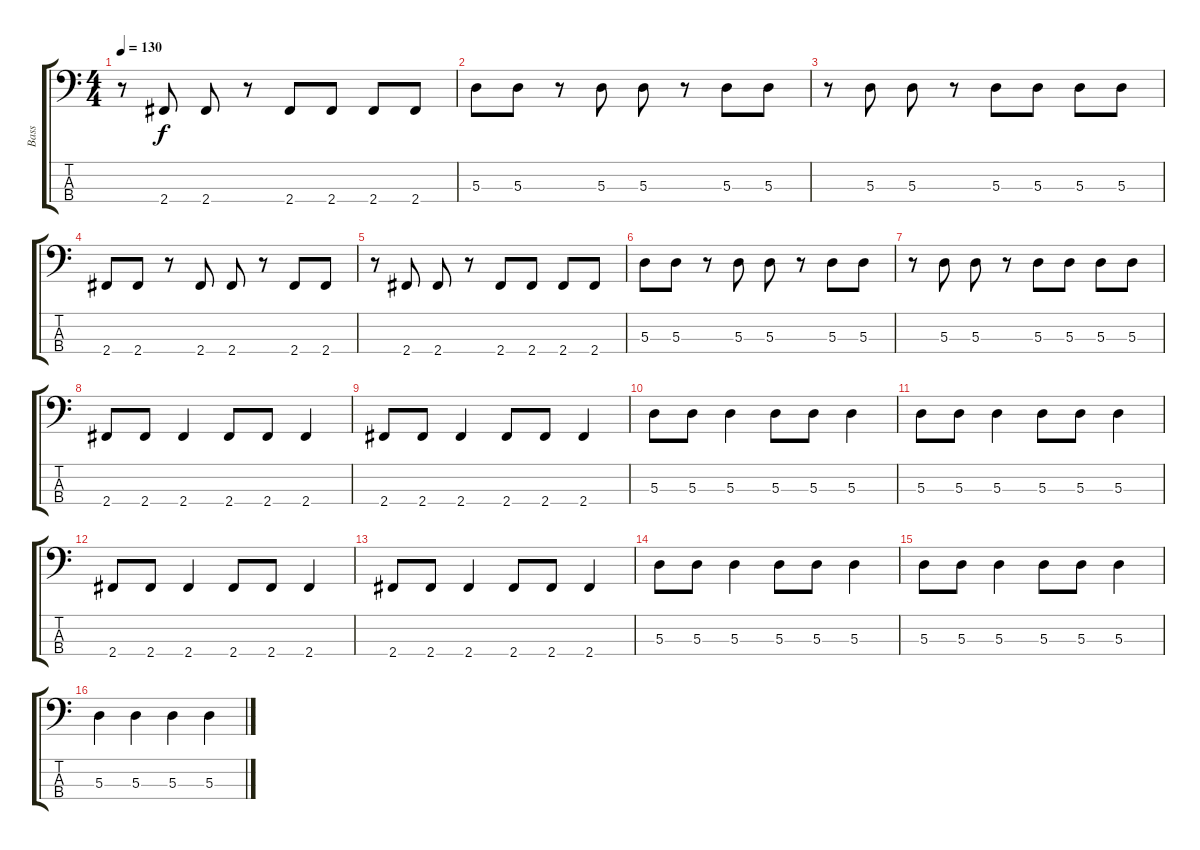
\track ("Bass" "Bass") {instrument electricbassfinger}
\staff {score tabs}
\tuning (G2 D2 A1 E1) {hide}
\ts (4 4)
\tempo 130
\clef f4
\ks c
r.8{dy f} 2.4.8 2.4.8 r.8 2.4.8 2.4.8 2.4.8 2.4.8 |
5.3.8 5.3.8 r.8 5.3.8 5.3.8 r.8 5.3.8 5.3.8 |
r.8 5.3.8 5.3.8 r.8 5.3.8 5.3.8 5.3.8 5.3.8 |
2.4.8 2.4.8 r.8 2.4.8 2.4.8 r.8 2.4.8 2.4.8 |
r.8 2.4.8 2.4.8 r.8 2.4.8 2.4.8 2.4.8 2.4.8 |
5.3.8 5.3.8 r.8 5.3.8 5.3.8 r.8 5.3.8 5.3.8 |
r.8 5.3.8 5.3.8 r.8 5.3.8 5.3.8 5.3.8 5.3.8 |
2.4.8 2.4.8 2.4.4 2.4.8 2.4.8 2.4.4 |
2.4.8 2.4.8 2.4.4 2.4.8 2.4.8 2.4.4 |
5.3.8 5.3.8 5.3.4 5.3.8 5.3.8 5.3.4 |
5.3.8 5.3.8 5.3.4 5.3.8 5.3.8 5.3.4 |
2.4.8 2.4.8 2.4.4 2.4.8 2.4.8 2.4.4 |
2.4.8 2.4.8 2.4.4 2.4.8 2.4.8 2.4.4 |
5.3.8 5.3.8 5.3.4 5.3.8 5.3.8 5.3.4 |
5.3.8 5.3.8 5.3.4 5.3.8 5.3.8 5.3.4 |
5.3.4 5.3.4 5.3.4 5.3.4
